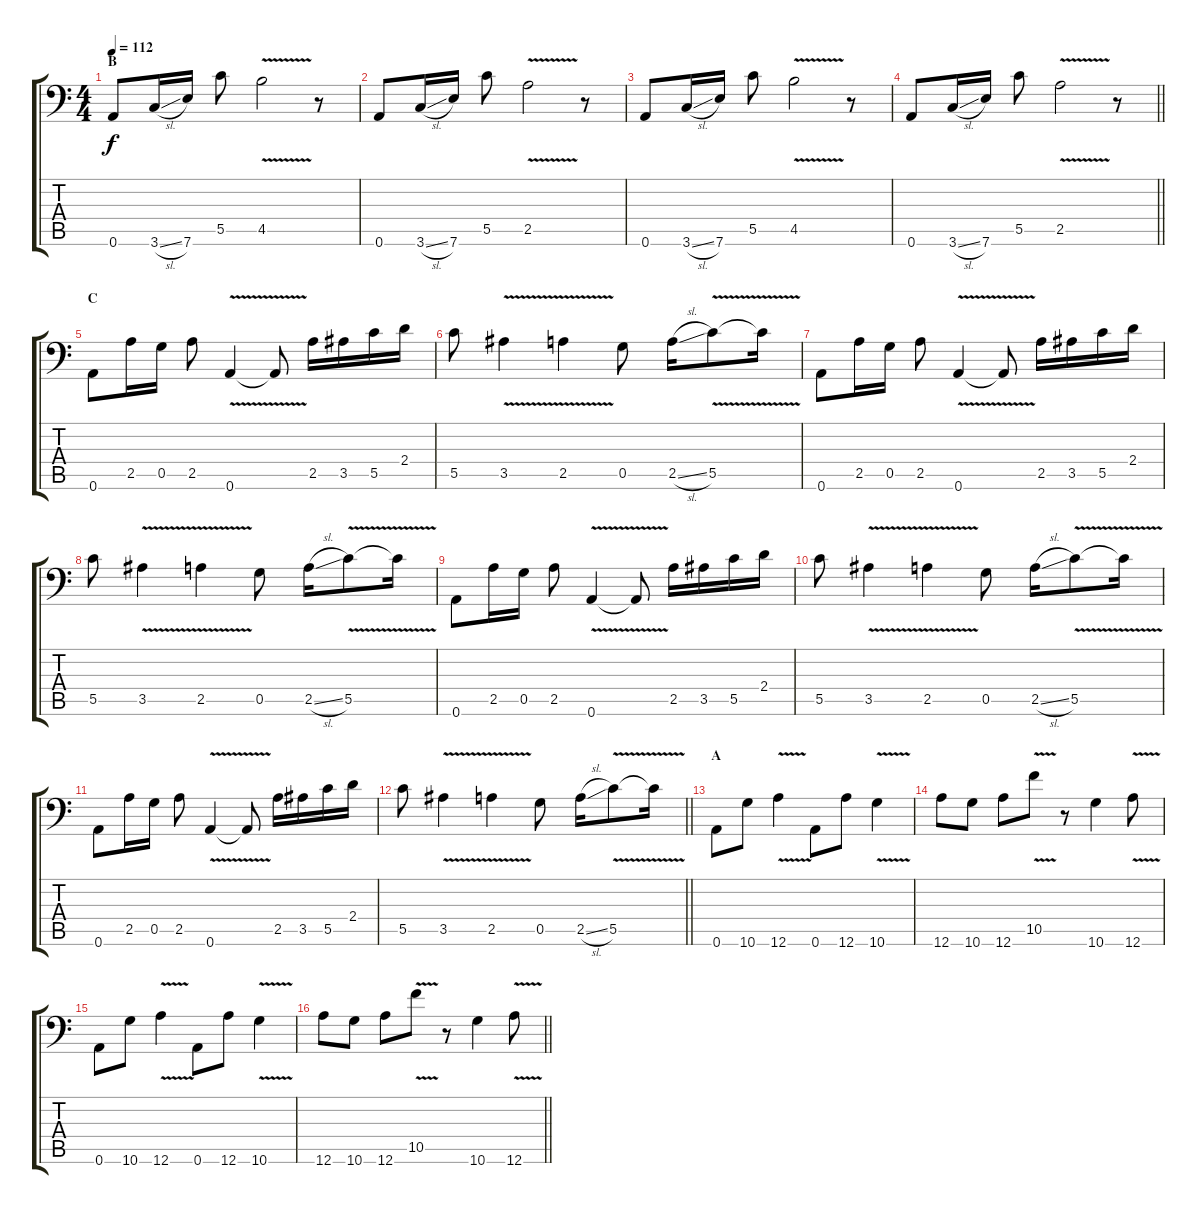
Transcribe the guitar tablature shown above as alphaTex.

\track "" {instrument overdrivenguitar}
\staff {score tabs}
\tuning (D4 A3 F3 C3 G2 A1) {hide}
\ts (4 4)
\section ("" "B")
\tempo 112
\clef f4
\ks c
0.6.8{dy f} 3.6{sl}.16 7.6.16 5.5.8 4.5{v}.2 r.8 |
0.6.8 3.6{sl}.16 7.6.16 5.5.8 2.5{v}.2 r.8 |
0.6.8 3.6{sl}.16 7.6.16 5.5.8 4.5{v}.2 r.8 |
\barLineRight lightlight
0.6.8 3.6{sl}.16 7.6.16 5.5.8 2.5{v}.2 r.8 |
\section ("" "C")
0.6.8 2.5.16 0.5.16 2.5.8 0.6{v}.4 0.6{v t}.8 2.5.16 3.5.16 5.5.16 2.4.16 |
5.5.8 3.5{v}.4 2.5{v}.4 0.5.8 2.5{sl}.16 5.5{v}.8 5.5{v t}.16 |
0.6.8 2.5.16 0.5.16 2.5.8 0.6{v}.4 0.6{v t}.8 2.5.16 3.5.16 5.5.16 2.4.16 |
5.5.8 3.5{v}.4 2.5{v}.4 0.5.8 2.5{sl}.16 5.5{v}.8 5.5{v t}.16 |
0.6.8 2.5.16 0.5.16 2.5.8 0.6{v}.4 0.6{v t}.8 2.5.16 3.5.16 5.5.16 2.4.16 |
5.5.8 3.5{v}.4 2.5{v}.4 0.5.8 2.5{sl}.16 5.5{v}.8 5.5{v t}.16 |
0.6.8 2.5.16 0.5.16 2.5.8 0.6{v}.4 0.6{v t}.8 2.5.16 3.5.16 5.5.16 2.4.16 |
\barLineRight lightlight
5.5.8 3.5{v}.4 2.5{v}.4 0.5.8 2.5{sl}.16 5.5{v}.8 5.5{v t}.16 |
\section ("" "A")
0.6.8 10.6.8 12.6{v}.4 0.6.8 12.6.8 10.6{v}.4 |
12.6.8 10.6.8 12.6.8 10.5{v}.8 r.8 10.6.4 12.6{v}.8 |
0.6.8 10.6.8 12.6{v}.4 0.6.8 12.6.8 10.6{v}.4 |
\barLineRight lightlight
12.6.8 10.6.8 12.6.8 10.5{v}.8 r.8 10.6.4 12.6{v}.8
